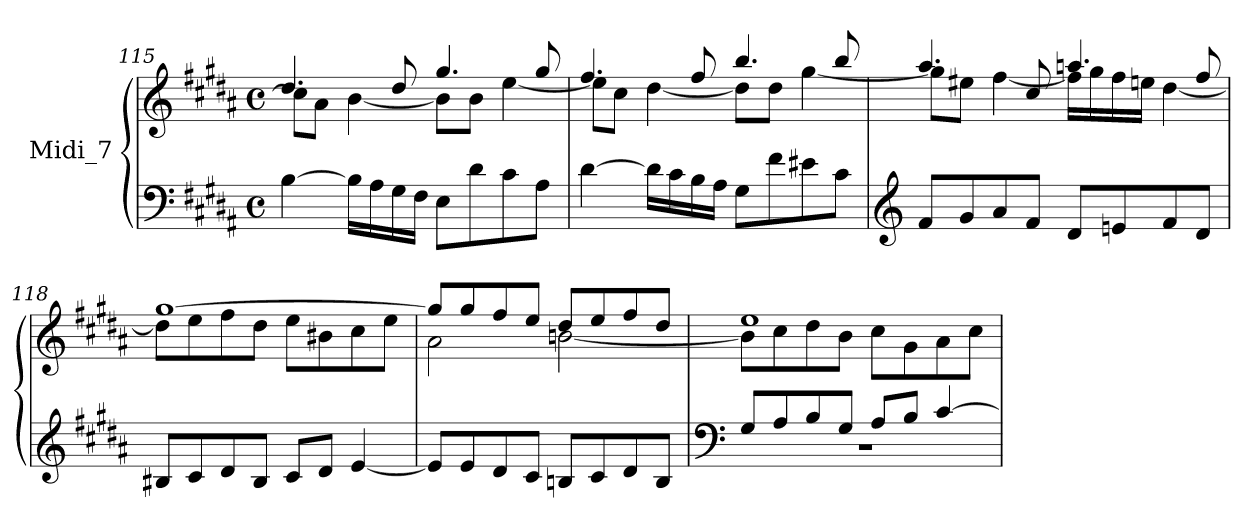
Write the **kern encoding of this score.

**kern	**kern
*part1	*part1
*staff2	*staff1
*I"Midi_7	*
*clefF4	*clefG2
*k[f#c#g#d#a#]	*k[f#c#g#d#a#]
*B:	*B:
*M4/4	*M4/4
*met(c)	*met(c)
=115	=115
*^	*^
[4B\	[4B\yy	4.dd#/	8cc#\L]
.	.	.	8a#\J
16B\LL]	16B\LLyy]	.	[4b\
16A#\	16A#\yy	.	.
16G#\	16G#\yy	8dd#/	.
16F#\JJ	16F#\JJyy	.	.
8E\L	8E\Lyy	4.gg#/	8bL]
8d#\	8d#\yy	.	8bJ
8c#\	8c#\yy	.	[4ee\
8A#\J	8A#\Jyy	8gg#/	.
*v	*v	*	*
!!LO:LB:g=z	!!
=116	=116	=116
[4d#\	4.ff#/	8ee\L]
.	.	8cc#\J
16d#\LL]	.	[4dd#\
16c#\	.	.
16B\	8ff#/	.
16A#\JJ	.	.
8G#\L	4.bb/	8dd#\L]
8f#\	.	8dd#\J
8e#X\	.	[4gg#\
8c#\J	8bb/	.
=117	=117	=117
*clefG2	*	*
8f#L	4.aa#/	8gg#\L]
8g#	.	8ee#X\J
8a#	.	[4ff#\
8f#J	8cc#/	.
8d#L	4.aan/	16ff#LL]
.	.	16gg#
8en	.	16ff#
.	.	16eenJJ
8f#	.	[4dd#\
8d#J	8ff#/	.
=118	=118	=118
8B#X/L	[1gg#/	8dd#\L]
8c#/	.	8ee\
8d#/	.	8ff#\
8B#/J	.	8dd#\J
8c#/L	.	8ee\L
8d#/J	.	8b#X\
[4e/	.	8cc#\
.	.	8ee\J
=119	=119	=119
8e/L]	8gg#/L]	2a#\
8e/	8gg#/	.
8d#/	8ff#/	.
8c#/J	8ee/J	.
8Bn/L	8dd#/L	[2bn\
8c#/	8ee/	.
8d#/	8ff#/	.
8B/J	8dd#/J	.
!!LO:LB:g=z	!!
=120	=120	=120
*clefF4	*	*
*^	*	*
8G#/L	1r	1ee/	8b\L]
8A#/	.	.	8cc#\
8B/	.	.	8dd#\
8G#/J	.	.	8b\J
8A#/L	.	.	8cc#\L
8B/J	.	.	8g#\
[4c#/	.	.	8a#\
.	.	.	8cc#\J
*v	*v	*	*
*	*v	*v
=	=
*-	*-
